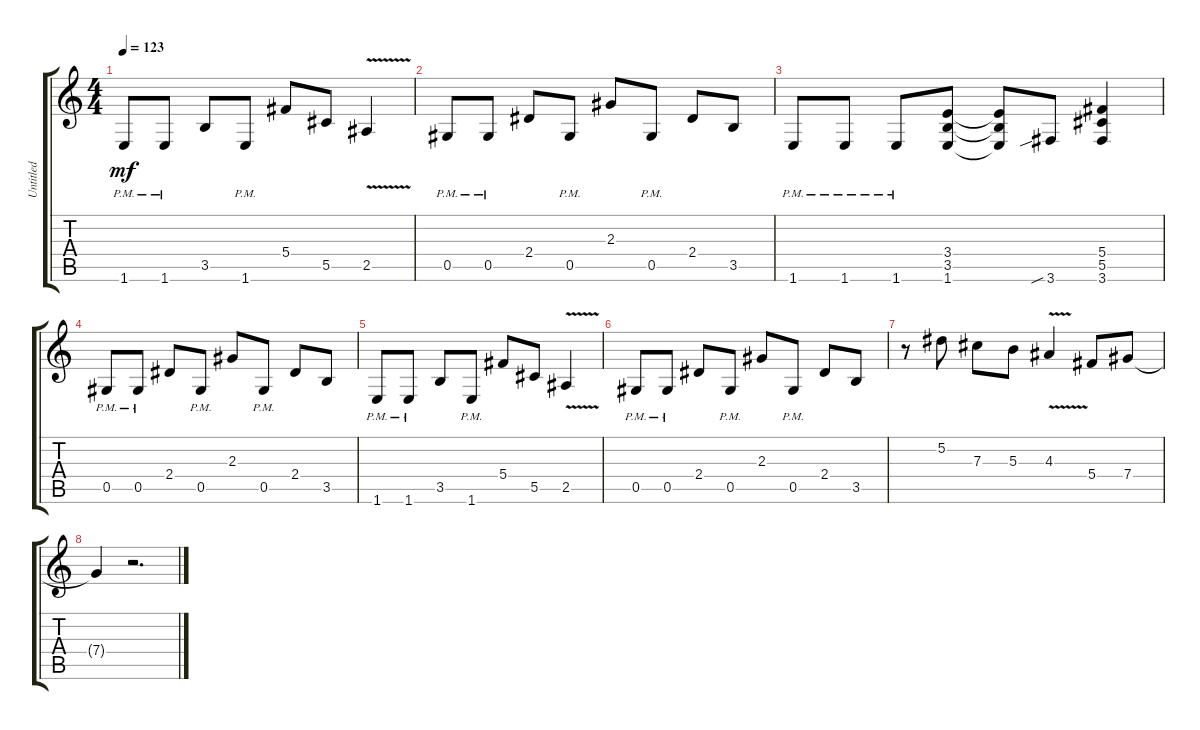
\track ("Untitled" "Untitled") {instrument distortionguitar}
\staff {score tabs}
\tuning (Eb4 Bb3 Gb3 Db3 Ab2 Eb2) {hide}
\ts (4 4)
\tempo 123
\clef g2
\ks c
1.6{pm}.8{dy mf} 1.6{pm}.8 3.5.8 1.6{pm}.8 5.4.8 5.5.8 2.5{v}.4 |
0.5{pm}.8 0.5{pm}.8 2.4.8 0.5{pm}.8 2.3.8 0.5{pm}.8 2.4.8 3.5.8 |
1.6{pm}.8 1.6{pm}.8 1.6{pm}.8 (3.4 3.5 1.6).8 (3.4{t} 3.5{t} 1.6{t}).8 3.6{sib}.8 (5.4 5.5 3.6).4 |
0.5{pm}.8 0.5{pm}.8 2.4.8 0.5{pm}.8 2.3.8 0.5{pm}.8 2.4.8 3.5.8 |
1.6{pm}.8 1.6{pm}.8 3.5.8 1.6{pm}.8 5.4.8 5.5.8 2.5{v}.4 |
0.5{pm}.8 0.5{pm}.8 2.4.8 0.5{pm}.8 2.3.8 0.5{pm}.8 2.4.8 3.5.8 |
r.8 5.2.8 7.3.8 5.3.8 4.3{v}.4 5.4.8 7.4.8 |
7.4{t}.4 r.2{d}
